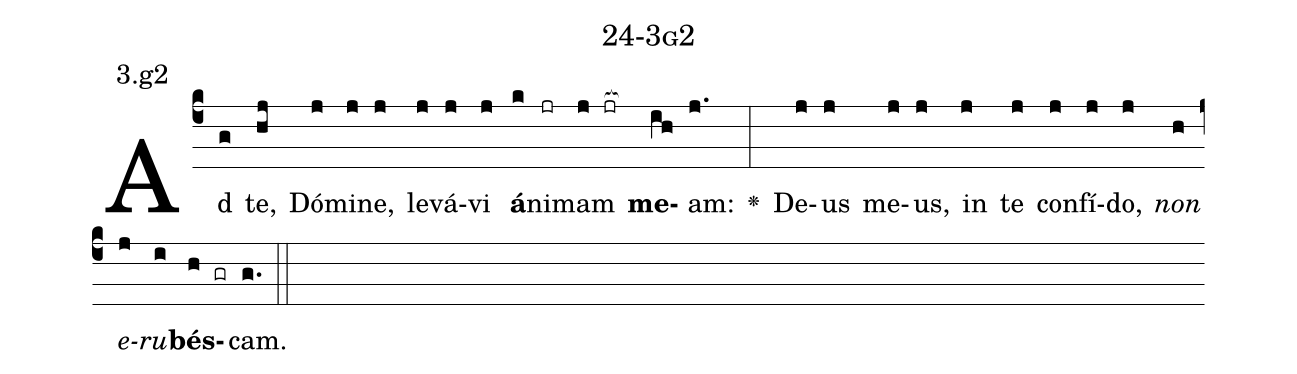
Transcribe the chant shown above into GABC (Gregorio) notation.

name: 24-3g2;
annotation: 3.g2;
%%
(c4)Ad(g) te,(hj) Dó(j)mi(j)ne,(j) le(j)vá(j)vi(j) <b>á</b>(k)ni(jr)mam(j jr[ocb:1{]) <b>me</b>(ih[ocb:0}])am:(j.) <v>\greheightstar</v>(:) De(j)us(j) me(j)us,(j) in(j) te(j) con(j)fí(j)do,(j) <i>non</i>(h) <i>e</i>(j)<i>ru</i>(i)<b>bés</b>(h gr)cam.(g.) (::)


%E(j) u(h) o(j) u(i) a(h) e.(g.) (::)
